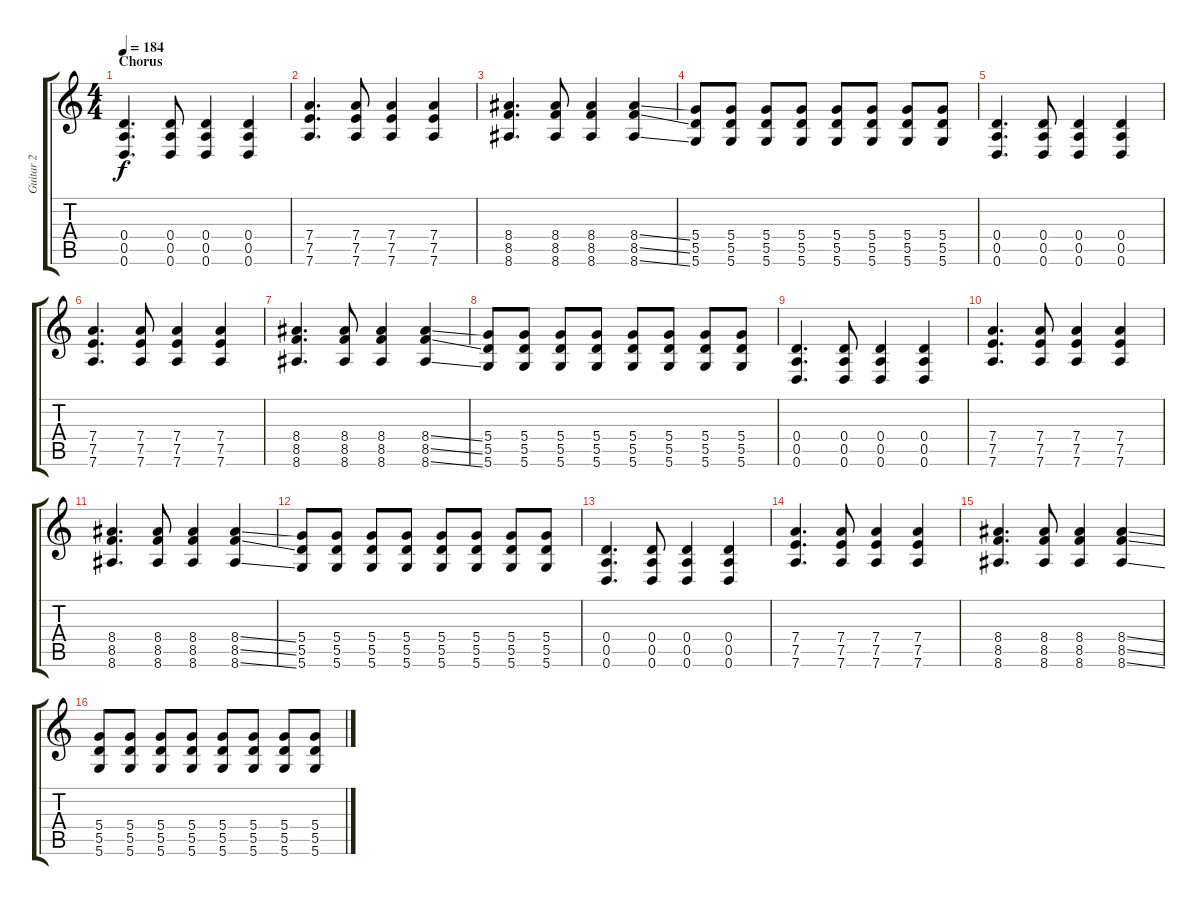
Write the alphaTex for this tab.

\track ("Guitar 2" "Guitar 2") {instrument distortionguitar}
\staff {score tabs}
\tuning (E4 B3 G3 D3 A2 D2) {hide}
\ts (4 4)
\section ("" "Chorus")
\tempo 184
\clef g2
\ks c
(0.4 0.5 0.6).4{d dy f} (0.4 0.5 0.6).8 (0.4 0.5 0.6).4 (0.4 0.5 0.6).4 |
(7.4 7.5 7.6).4{d} (7.4 7.5 7.6).8 (7.4 7.5 7.6).4 (7.4 7.5 7.6).4 |
(8.4 8.5 8.6).4{d} (8.4 8.5 8.6).8 (8.4 8.5 8.6).4 (8.4{ss} 8.5{ss} 8.6{ss}).4 |
(5.4 5.5 5.6).8 (5.4 5.5 5.6).8 (5.4 5.5 5.6).8 (5.4 5.5 5.6).8 (5.4 5.5 5.6).8 (5.4 5.5 5.6).8 (5.4 5.5 5.6).8 (5.4 5.5 5.6).8 |
(0.4 0.5 0.6).4{d} (0.4 0.5 0.6).8 (0.4 0.5 0.6).4 (0.4 0.5 0.6).4 |
(7.4 7.5 7.6).4{d} (7.4 7.5 7.6).8 (7.4 7.5 7.6).4 (7.4 7.5 7.6).4 |
(8.4 8.5 8.6).4{d} (8.4 8.5 8.6).8 (8.4 8.5 8.6).4 (8.4{ss} 8.5{ss} 8.6{ss}).4 |
(5.4 5.5 5.6).8 (5.4 5.5 5.6).8 (5.4 5.5 5.6).8 (5.4 5.5 5.6).8 (5.4 5.5 5.6).8 (5.4 5.5 5.6).8 (5.4 5.5 5.6).8 (5.4 5.5 5.6).8 |
(0.4 0.5 0.6).4{d} (0.4 0.5 0.6).8 (0.4 0.5 0.6).4 (0.4 0.5 0.6).4 |
(7.4 7.5 7.6).4{d} (7.4 7.5 7.6).8 (7.4 7.5 7.6).4 (7.4 7.5 7.6).4 |
(8.4 8.5 8.6).4{d} (8.4 8.5 8.6).8 (8.4 8.5 8.6).4 (8.4{ss} 8.5{ss} 8.6{ss}).4 |
(5.4 5.5 5.6).8 (5.4 5.5 5.6).8 (5.4 5.5 5.6).8 (5.4 5.5 5.6).8 (5.4 5.5 5.6).8 (5.4 5.5 5.6).8 (5.4 5.5 5.6).8 (5.4 5.5 5.6).8 |
(0.4 0.5 0.6).4{d} (0.4 0.5 0.6).8 (0.4 0.5 0.6).4 (0.4 0.5 0.6).4 |
(7.4 7.5 7.6).4{d} (7.4 7.5 7.6).8 (7.4 7.5 7.6).4 (7.4 7.5 7.6).4 |
(8.4 8.5 8.6).4{d} (8.4 8.5 8.6).8 (8.4 8.5 8.6).4 (8.4{ss} 8.5{ss} 8.6{ss}).4 |
(5.4 5.5 5.6).8 (5.4 5.5 5.6).8 (5.4 5.5 5.6).8 (5.4 5.5 5.6).8 (5.4 5.5 5.6).8 (5.4 5.5 5.6).8 (5.4 5.5 5.6).8 (5.4 5.5 5.6).8
